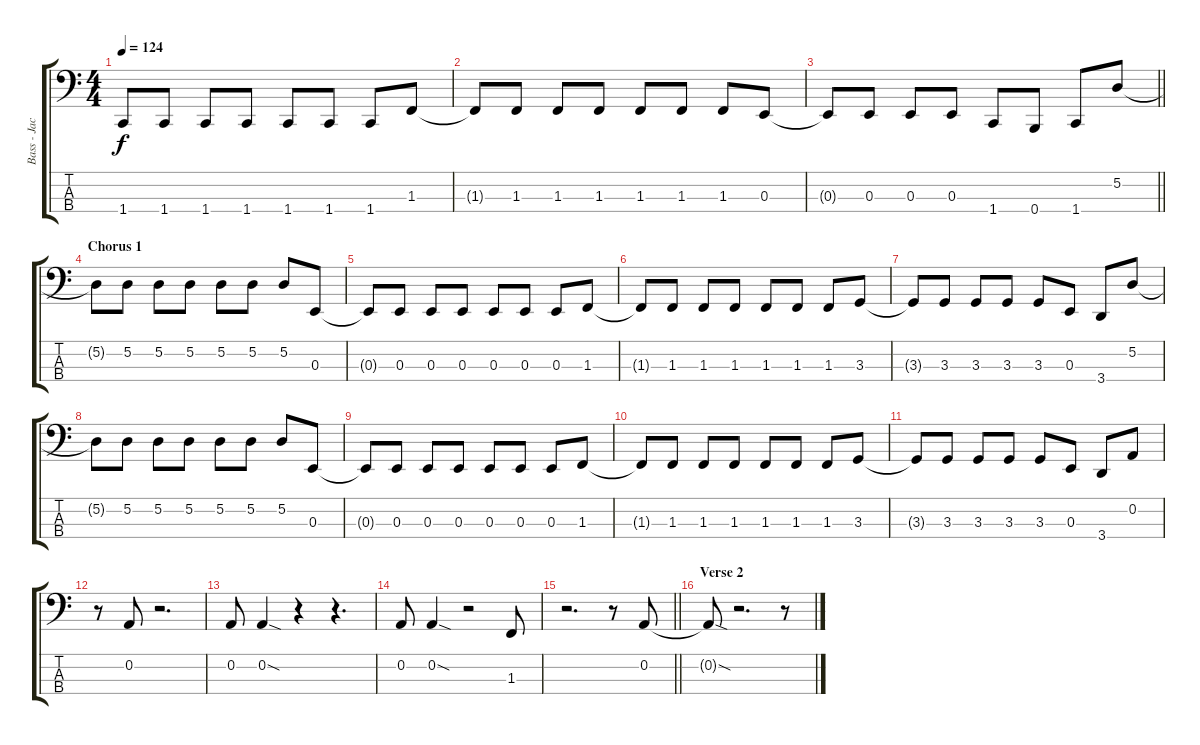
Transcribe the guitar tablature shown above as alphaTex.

\track ("Bass - Jackson" "Bass - Jac") {instrument electricbasspick}
\staff {score tabs}
\tuning (D2 A1 E1 B0) {hide}
\ts (4 4)
\tempo 124
\clef f4
\ks c
1.4{t}.8{dy f} 1.4.8 1.4.8 1.4.8 1.4.8 1.4.8 1.4.8 1.3.8 |
1.3{t}.8 1.3.8 1.3.8 1.3.8 1.3.8 1.3.8 1.3.8 0.3.8 |
\barLineRight lightlight
0.3{t}.8 0.3.8 0.3.8 0.3.8 1.4.8 0.4.8 1.4.8 5.2.8 |
\section ("" "Chorus 1")
5.2{t}.8 5.2.8 5.2.8 5.2.8 5.2.8 5.2.8 5.2.8 0.3.8 |
0.3{t}.8 0.3.8 0.3.8 0.3.8 0.3.8 0.3.8 0.3.8 1.3.8 |
1.3{t}.8 1.3.8 1.3.8 1.3.8 1.3.8 1.3.8 1.3.8 3.3.8 |
3.3{t}.8 3.3.8 3.3.8 3.3.8 3.3.8 0.3.8 3.4.8 5.2.8 |
5.2{t}.8 5.2.8 5.2.8 5.2.8 5.2.8 5.2.8 5.2.8 0.3.8 |
0.3{t}.8 0.3.8 0.3.8 0.3.8 0.3.8 0.3.8 0.3.8 1.3.8 |
1.3{t}.8 1.3.8 1.3.8 1.3.8 1.3.8 1.3.8 1.3.8 3.3.8 |
3.3{t}.8 3.3.8 3.3.8 3.3.8 3.3.8 0.3.8 3.4.8 0.2.8 |
r.8 0.2.8 r.2{d} |
0.2.8 0.2{sod}.4 r.4 r.4{d} |
0.2.8 0.2{sod}.4 r.2 1.3.8 |
\barLineRight lightlight
r.2{d} r.8 0.2.8 |
\section ("" "Verse 2")
0.2{sod t}.8 r.2{d} r.8
